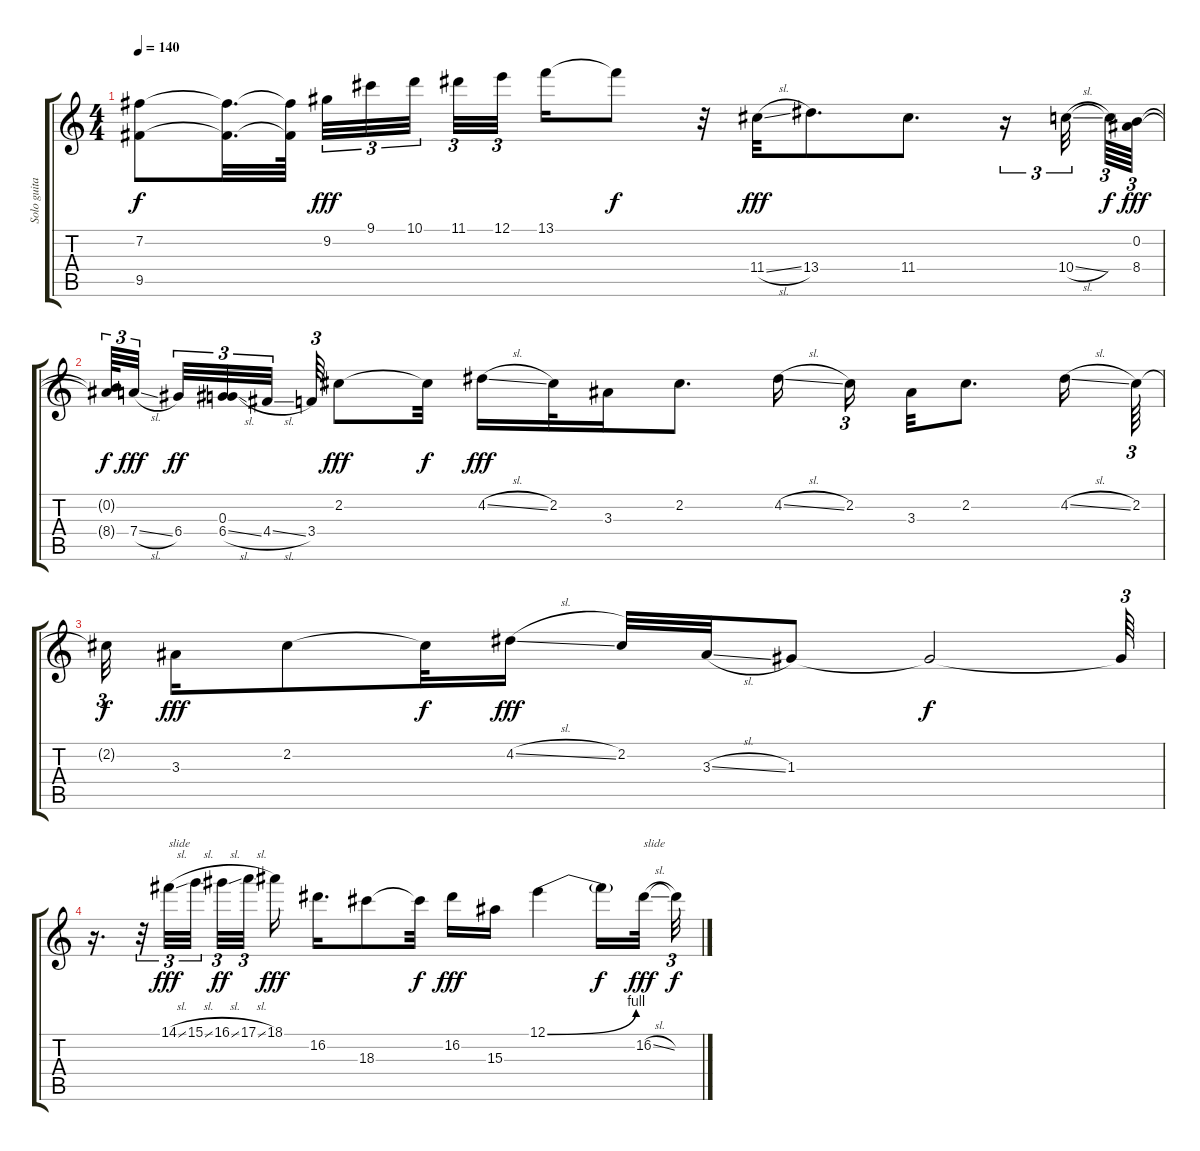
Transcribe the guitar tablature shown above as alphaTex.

\track ("Solo guitar" "Solo guita") {instrument overdrivenguitar}
\staff {score tabs}
\tuning (E4 B3 G3 D3 A2 E2) {hide}
\ts (4 4)
\tempo 140
\clef g2
\ks c
(7.2{t} 9.5{t}).8{dy f} (7.2{t} 9.5{t}).32{d} (7.2{t} 9.5{t}).64{beam splitsecondary} 9.2.32{tu (3 2) dy fff} 9.1.32{tu (3 2)} 10.1.32{tu (3 2)} 11.1.32{tu (3 2)} 12.1.32{tu (3 2) beam splitsecondary} 13.1.16 13.1{t}.8{dy f} r.32 11.4{sl}.32{dy fff} 13.4.8{d} 11.4.8{d} r.16{tu (3 2)} 10.4{sl}.32{tu (3 2) beam splitsecondary} 10.4{t}.64{tu (3 2) dy f} (0.2 8.4).64{tu (3 2) dy fff} |
(0.2{t} 8.4{t}).64{tu (3 2) dy f} 7.4{sl}.32{tu (3 2) dy fff beam splitsecondary} 6.4.32{tu (3 2) dy ff} (0.3 6.4{sl}).32{tu (3 2)} 4.4{sl}.32{tu (3 2) beam splitsecondary} 3.4.64{tu (3 2)} 2.2.8{dy fff} 2.2{t}.32{dy f} 4.2{sl}.16{dy fff} 2.2.32 3.3.16 2.2.8{d} 4.2{sl}.16{beam splitsecondary} 2.2.16{tu (3 2) beam splitsecondary} 3.3.32 2.2.8{d} 4.2{sl}.16 2.2.64{tu (3 2)} |
2.2{t}.32{tu (3 2) dy f beam splitsecondary} 3.3.16{dy fff} 2.2.8 2.2{t}.32{dy f} 4.2{sl}.16{dy fff} 2.2.32 3.3{sl}.32 1.3.8 1.3{t}.2{dy f} 1.3{t}.64{tu (3 2)} |
r.16{d} r.32{tu (3 2)} 14.1{sl}.32{tu (3 2) txt "slide" dy fff} 15.1{sl}.32{tu (3 2) beam splitsecondary} 16.1{sl}.32{tu (3 2) dy ff} 17.1{sl}.32{tu (3 2) beam splitsecondary} 18.1.16{dy fff} 16.2.16{d} 18.3.8 18.3{t}.32{dy f} 16.2.16{dy fff} 15.3.16 12.1{be (bend 0 0 60 4)}.4 12.1{t}.16{dy f} 16.2{sl}.32{txt "slide" dy fff} 16.2{t}.32{tu (3 2) dy f}
